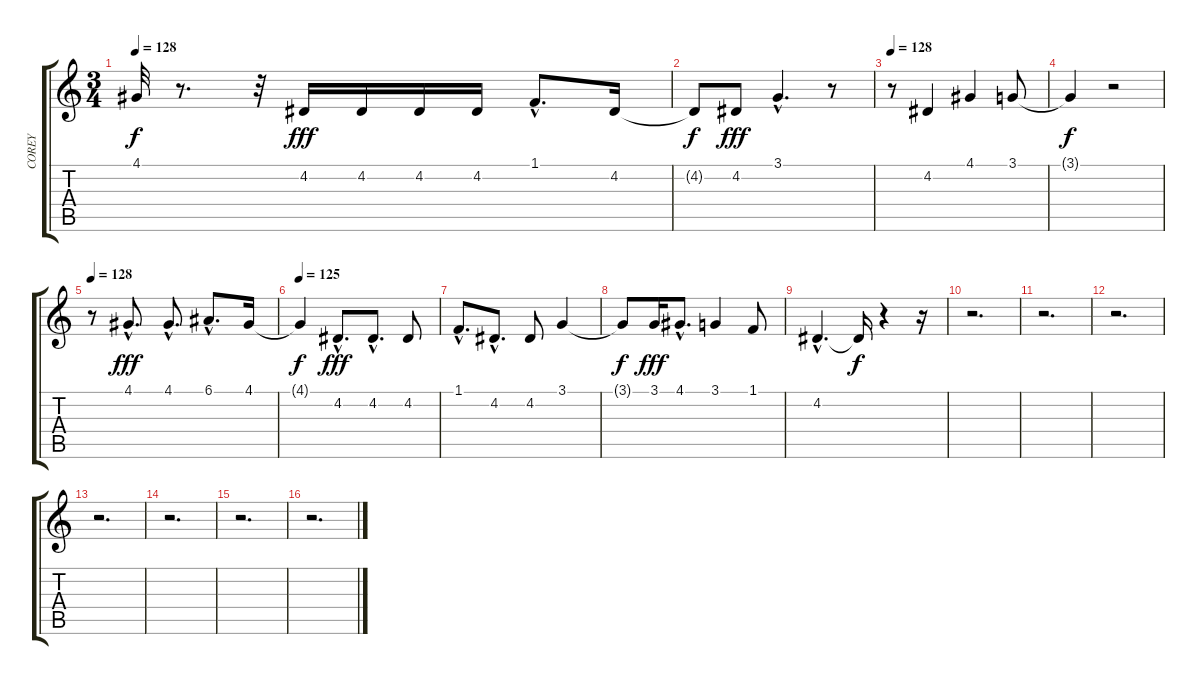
\track ("COREY" "COREY") {instrument altosax}
\staff {score tabs}
\tuning (E4 B3 G3 D3 A2 E2) {hide}
\ts (3 4)
\tempo 128
\clef g2
\ks c
4.1{t}.32{dy f} r.8{d} r.32 4.2.16{dy fff} 4.2.16 4.2.16 4.2.16 1.1{hac}.8{d} 4.2.16 |
4.2{t}.8{dy f} 4.2.8{dy fff} 3.1{hac}.4{d} r.8 |
\tempo 128
r.8 4.2.4 4.1.4 3.1.8 |
3.1{t}.4{dy f} r.2 |
\tempo 128
r.8 4.1{hac}.8{d dy fff} 4.1{hac}.8{d} 6.1{hac}.8{d} 4.1.16 |
\tempo 125
4.1{t}.4{dy f} 4.2{hac}.8{d dy fff} 4.2{hac}.8{d} 4.2.8 |
1.1{hac}.8{d} 4.2{hac}.8{d} 4.2.8 3.1.4 |
3.1{t}.8{dy f} 3.1.16{dy fff} 4.1{hac}.8{d} 3.1.4 1.1.8 |
4.2{hac}.4{d} 4.2{t}.16{dy f} r.4 r.16 |
r.2{d} |
r.2{d} |
r.2{d} |
r.2{d} |
r.2{d} |
r.2{d} |
r.2{d}
